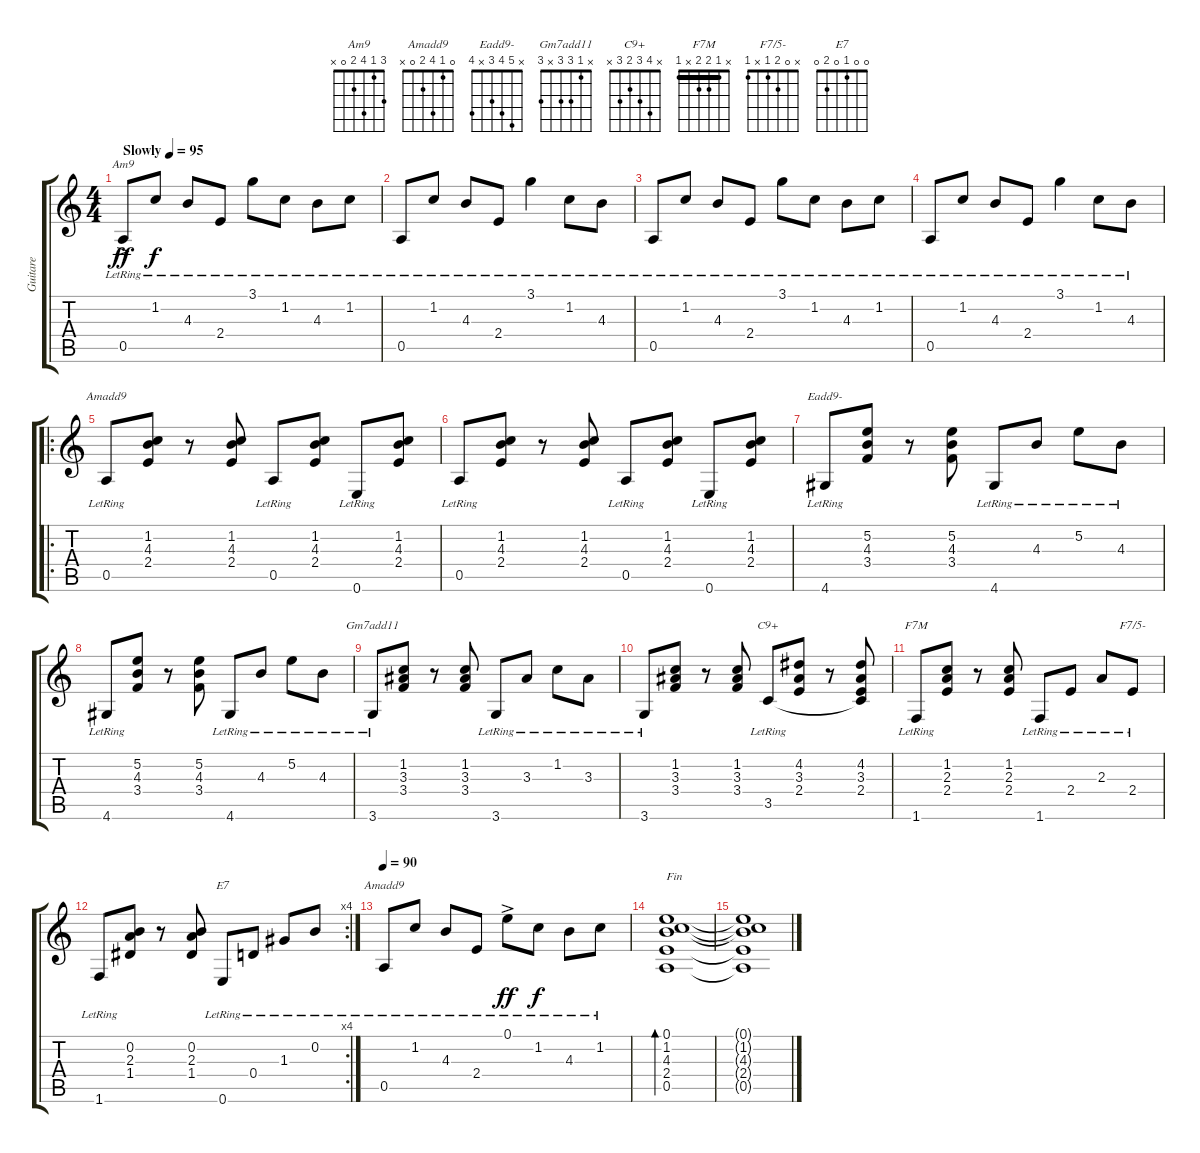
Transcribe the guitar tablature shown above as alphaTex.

\track ("Guitare" "Guitare") {instrument acousticguitarnylon}
\staff {score tabs}
\tuning (E4 B3 G3 D3 A2 E2) {hide}
\chord ("Am9" 3 1 4 2 0 x)
\chord ("Amadd9" x 1 4 2 0 x)
\chord ("Eadd9-" x 5 4 3 x 4)
\chord ("Gm7add11" x 1 3 3 x 3)
\chord ("C9+" x 4 3 2 3 x)
\chord ("F7M" x 1 2 2 x 1) {barre 1}
\chord ("F7/5-" x 0 2 1 x 1)
\chord ("E7" 0 0 1 0 2 0)
\chord ("Amadd9" 0 1 4 2 0 x)
\ts (4 4)
\tempo (95 "Slowly")
\clef g2
\ks c
0.5{ac lr}.8{ch "Am9" dy ff instrument acousticguitarnylon} 1.2{lr}.8{dy f} 4.3{lr}.8 2.4{lr}.8 3.1{lr}.8 1.2{lr}.8 4.3{lr}.8 1.2{lr}.8 |
0.5{lr}.8 1.2{lr}.8 4.3{lr}.8 2.4{lr}.8 3.1{lr}.4 1.2{lr}.8 4.3{lr}.8 |
0.5{lr}.8 1.2{lr}.8 4.3{lr}.8 2.4{lr}.8 3.1{lr}.8 1.2{lr}.8 4.3{lr}.8 1.2{lr}.8 |
0.5{lr}.8 1.2{lr}.8 4.3{lr}.8 2.4{lr}.8 3.1{lr}.4 1.2{lr}.8 4.3{lr}.8 |
\ro
0.5{lr}.8{ch "Amadd9"} (1.2 4.3 2.4).8 r.8 (1.2 4.3 2.4).8 0.5{lr}.8 (1.2 4.3 2.4).8 0.6{lr}.8 (1.2 4.3 2.4).8 |
0.5{lr}.8 (1.2 4.3 2.4).8 r.8 (1.2 4.3 2.4).8 0.5{lr}.8 (1.2 4.3 2.4).8 0.6{lr}.8 (1.2 4.3 2.4).8 |
4.6{lr}.8{ch "Eadd9-"} (5.2 4.3 3.4).8 r.8 (5.2 4.3 3.4).8 4.6{lr}.8 4.3{lr}.8 5.2{lr}.8 4.3{lr}.8 |
4.6{lr}.8 (5.2 4.3 3.4).8 r.8 (5.2 4.3 3.4).8 4.6{lr}.8 4.3{lr}.8 5.2{lr}.8 4.3{lr}.8 |
3.6{lr}.8{ch "Gm7add11"} (1.2 3.3 3.4).8 r.8 (1.2 3.3 3.4).8 3.6{lr}.8 3.3{lr}.8 1.2{lr}.8 3.3{lr}.8 |
3.6{lr}.8 (1.2 3.3 3.4).8 r.8 (1.2 3.3 3.4).8 3.5{lr}.8{ch "C9+"} (4.2 3.3 2.4).8 r.8 (4.2 3.3 2.4 3.5{t}).8 |
1.6{lr}.8{ch "F7M"} (1.2 2.3 2.4).8 r.8 (1.2 2.3 2.4).8 1.6{lr}.8 2.4{lr}.8 2.3{lr}.8 2.4{lr}.8{ch "F7/5-"} |
\rc 4
1.6{lr}.8 (0.2 2.3 1.4).8 r.8 (0.2 2.3 1.4).8 0.6{lr}.8{ch "E7"} 0.4{lr}.8 1.3{lr}.8 0.2{lr}.8 |
\tempo 90
0.5{lr}.8{ch "Amadd9"} 1.2{lr}.8 4.3{lr}.8 2.4{lr}.8 0.1{ac lr}.8{dy ff} 1.2{lr}.8{dy f} 4.3{lr}.8 1.2{lr}.8 |
(0.1 1.2 4.3 2.4 0.5).1{bd 480 txt "Fin"} |
(0.1{t} 1.2{t} 4.3{t} 2.4{t} 0.5{t}).1
